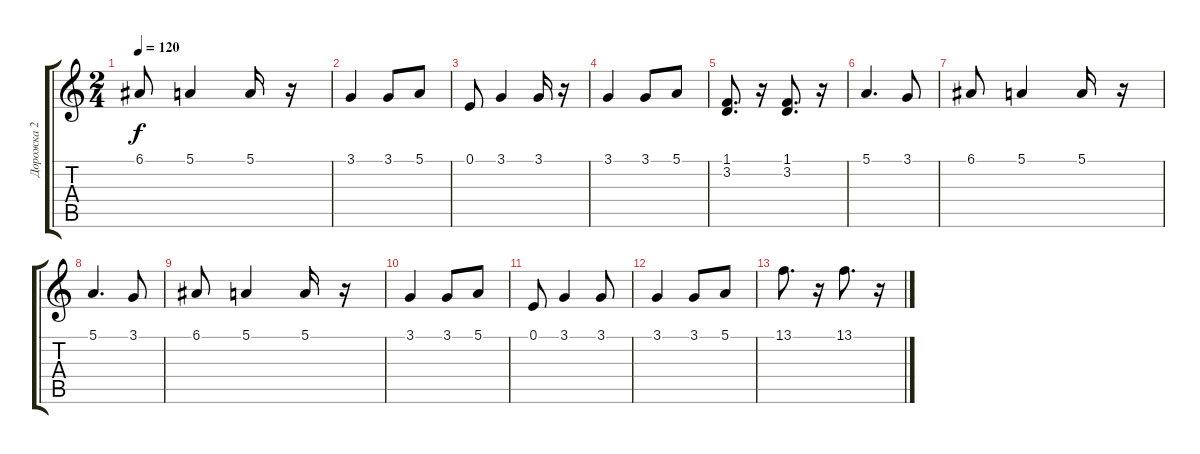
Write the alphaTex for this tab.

\track ("Дорожка 2" "Дорожка 2") {instrument tangoaccordion}
\staff {score tabs}
\tuning (E4 B3 G3 D3 A2 E2) {hide}
\ts (2 4)
\tempo 120
\clef g2
\ks c
6.1.8{dy f} 5.1.4 5.1.16 r.16 |
3.1.4 3.1.8 5.1.8 |
0.1.8 3.1.4 3.1.16 r.16 |
3.1.4 3.1.8 5.1.8 |
(1.1 3.2).8{d} r.16 (1.1 3.2).8{d} r.16 |
5.1.4{d} 3.1.8 |
6.1.8 5.1.4 5.1.16 r.16 |
5.1.4{d} 3.1.8 |
6.1.8 5.1.4 5.1.16 r.16 |
3.1.4 3.1.8 5.1.8 |
0.1.8 3.1.4 3.1.8 |
3.1.4 3.1.8 5.1.8 |
13.1.8{d} r.16 13.1.8{d} r.16
